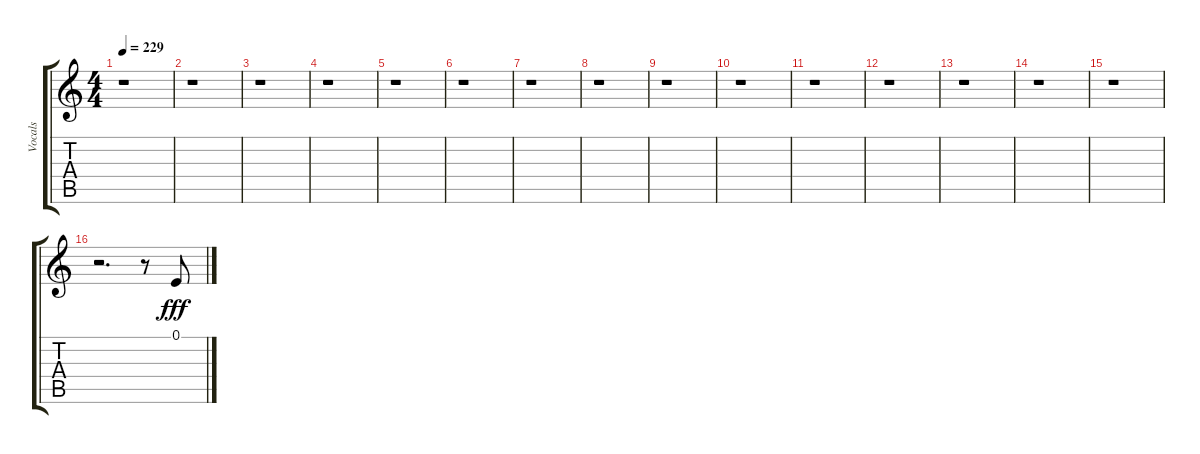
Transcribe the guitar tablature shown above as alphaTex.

\track ("Vocals" "Vocals") {instrument pad3polysynth}
\staff {score tabs}
\tuning (E4 B3 G3 D3 A2 E2) {hide}
\ts (4 4)
\tempo 229
\clef g2
\ks c
r.1{dy fff} |
r.1 |
r.1 |
r.1 |
r.1 |
r.1 |
r.1 |
r.1 |
r.1 |
r.1 |
r.1 |
r.1 |
r.1 |
r.1 |
r.1 |
r.2{d} r.8 0.1.8
